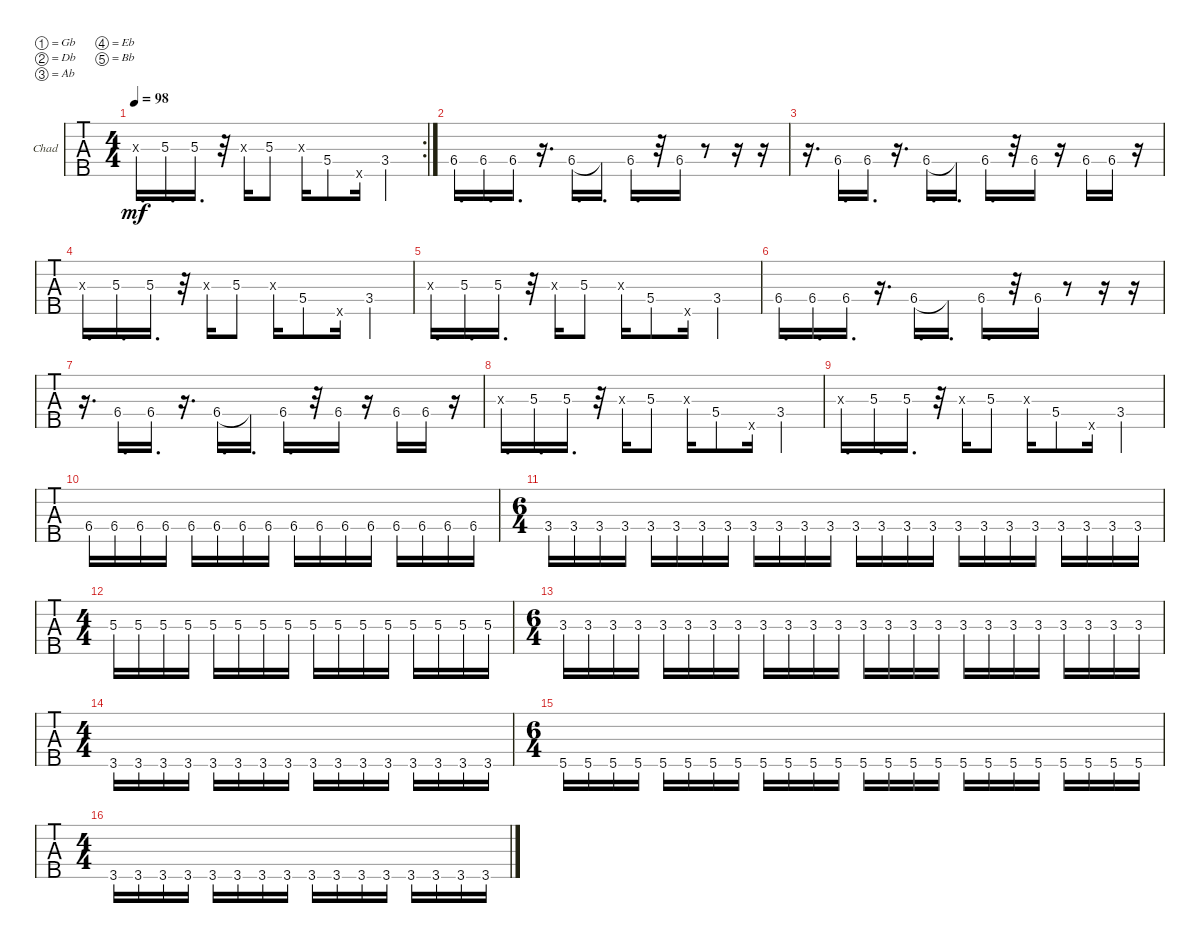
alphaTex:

\defaultSystemsLayout 4
\bracketExtendMode groupsimilarinstruments
\firstSystemTrackNameOrientation horizontal
\otherSystemsTrackNameOrientation horizontal
\track ("Chad" "Chad") {solo instrument electricbassfinger}
\staff {tabs}
\tuning (Gb2 Db2 Ab1 Eb1 Bb0)
\rc 2
\ts (4 4)
\tempo 98
\clef f4
\ks c
0.3{x}.16{d dy mf} 5.3{st}.16{d} 5.3.16{d} r.32 0.3{x}.16 5.3.8 0.3{x}.16 5.4.8 0.5{x}.16 3.4.4 |
6.4.16{d} 6.4.16{d} 6.4{st}.16{d} r.16{d} 6.4.16{d} 6.4{t}.16{d} 6.4.16{d} r.32 6.4.16 r.8 r.16 r.16 |
r.16{d} 6.4{st}.16{d} 6.4.16{d} r.16{d} 6.4.16{d} 6.4{t}.16{d} 6.4.16{d} r.32 6.4.16 r.16 6.4.16 6.4.16 r.16 |
0.3{x}.16{d} 5.3{st}.16{d} 5.3.16{d} r.32 0.3{x}.16 5.3.8 0.3{x}.16 5.4.8 0.5{x}.16 3.4.4 |
0.3{x}.16{d} 5.3{st}.16{d} 5.3.16{d} r.32 0.3{x}.16 5.3.8 0.3{x}.16 5.4.8 0.5{x}.16 3.4.4 |
6.4.16{d} 6.4.16{d} 6.4{st}.16{d} r.16{d} 6.4.16{d} 6.4{t}.16{d} 6.4.16{d} r.32 6.4.16 r.8 r.16 r.16 |
r.16{d} 6.4{st}.16{d} 6.4.16{d} r.16{d} 6.4.16{d} 6.4{t}.16{d} 6.4.16{d} r.32 6.4.16 r.16 6.4.16 6.4.16 r.16 |
0.3{x}.16{d} 5.3{st}.16{d} 5.3.16{d} r.32 0.3{x}.16 5.3.8 0.3{x}.16 5.4.8 0.5{x}.16 3.4.4 |
0.3{x}.16{d} 5.3{st}.16{d} 5.3.16{d} r.32 0.3{x}.16 5.3.8 0.3{x}.16 5.4.8 0.5{x}.16 3.4.4 |
6.4.16 6.4.16 6.4.16 6.4.16 6.4.16 6.4.16 6.4.16 6.4.16 6.4.16 6.4.16 6.4.16 6.4.16 6.4.16 6.4.16 6.4.16 6.4.16 |
\ts (6 4)
3.4.16 3.4.16 3.4.16 3.4.16 3.4.16 3.4.16 3.4.16 3.4.16 3.4.16 3.4.16 3.4.16 3.4.16 3.4.16 3.4.16 3.4.16 3.4.16 3.4.16 3.4.16 3.4.16 3.4.16 3.4.16 3.4.16 3.4.16 3.4.16 |
\ts (4 4)
5.3.16 5.3.16 5.3.16 5.3.16 5.3.16 5.3.16 5.3.16 5.3.16 5.3.16 5.3.16 5.3.16 5.3.16 5.3.16 5.3.16 5.3.16 5.3.16 |
\ts (6 4)
3.3.16 3.3.16 3.3.16 3.3.16 3.3.16 3.3.16 3.3.16 3.3.16 3.3.16 3.3.16 3.3.16 3.3.16 3.3.16 3.3.16 3.3.16 3.3.16 3.3.16 3.3.16 3.3.16 3.3.16 3.3.16 3.3.16 3.3.16 3.3.16 |
\ts (4 4)
3.5.16 3.5.16 3.5.16 3.5.16 3.5.16 3.5.16 3.5.16 3.5.16 3.5.16 3.5.16 3.5.16 3.5.16 3.5.16 3.5.16 3.5.16 3.5.16 |
\ts (6 4)
5.5.16 5.5.16 5.5.16 5.5.16 5.5.16 5.5.16 5.5.16 5.5.16 5.5.16 5.5.16 5.5.16 5.5.16 5.5.16 5.5.16 5.5.16 5.5.16 5.5.16 5.5.16 5.5.16 5.5.16 5.5.16 5.5.16 5.5.16 5.5.16 |
\ts (4 4)
3.5.16 3.5.16 3.5.16 3.5.16 3.5.16 3.5.16 3.5.16 3.5.16 3.5.16 3.5.16 3.5.16 3.5.16 3.5.16 3.5.16 3.5.16 3.5.16
